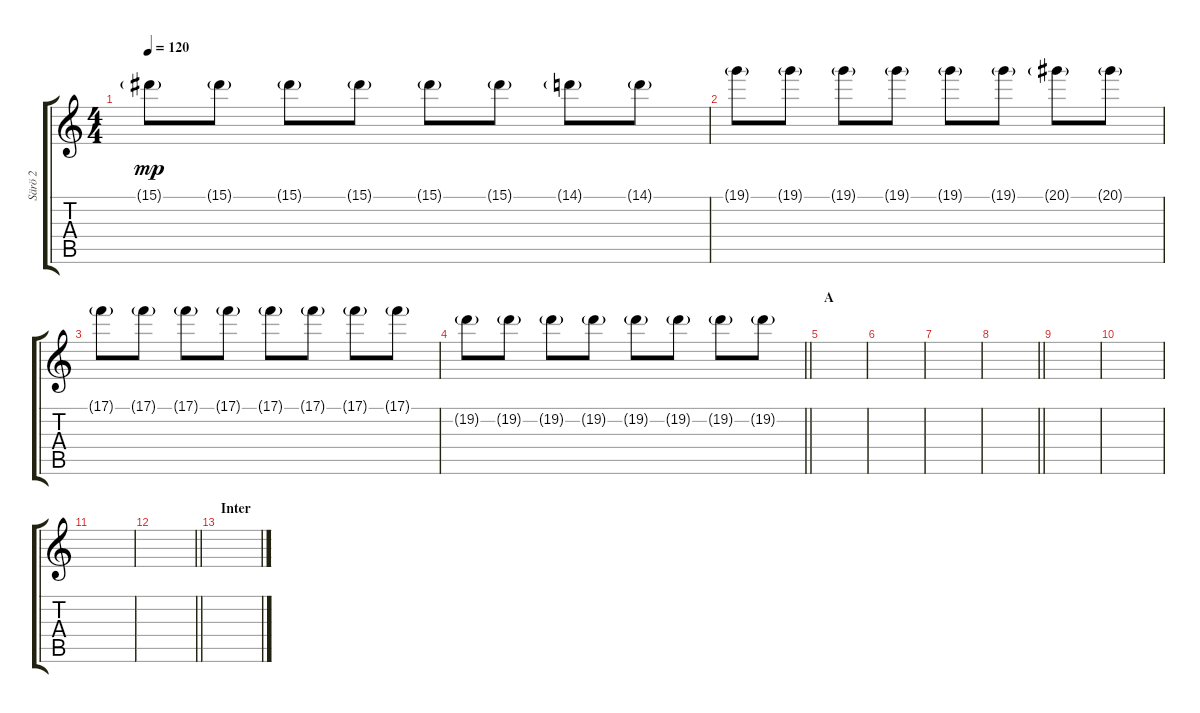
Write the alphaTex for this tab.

\track ("Särö 2" "Särö 2") {instrument distortionguitar}
\staff {score tabs}
\tuning (C4 G3 Eb3 Bb2 F2 C2) {hide}
\ts (4 4)
\tempo 120
\clef g2
\ks c
15.1{g}.8{dy mp} 15.1{g}.8 15.1{g}.8 15.1{g}.8 15.1{g}.8 15.1{g}.8 14.1{g}.8 14.1{g}.8 |
19.1{g}.8 19.1{g}.8 19.1{g}.8 19.1{g}.8 19.1{g}.8 19.1{g}.8 20.1{g}.8 20.1{g}.8 |
17.1{g}.8 17.1{g}.8 17.1{g}.8 17.1{g}.8 17.1{g}.8 17.1{g}.8 17.1{g}.8 17.1{g}.8 |
\barLineRight lightlight
19.2{g}.8 19.2{g}.8 19.2{g}.8 19.2{g}.8 19.2{g}.8 19.2{g}.8 19.2{g}.8 19.2{g}.8 |
\section ("" "A")
|
|
|
\barLineRight lightlight
|
|
|
|
\barLineRight lightlight
|
\section ("" "Inter")
